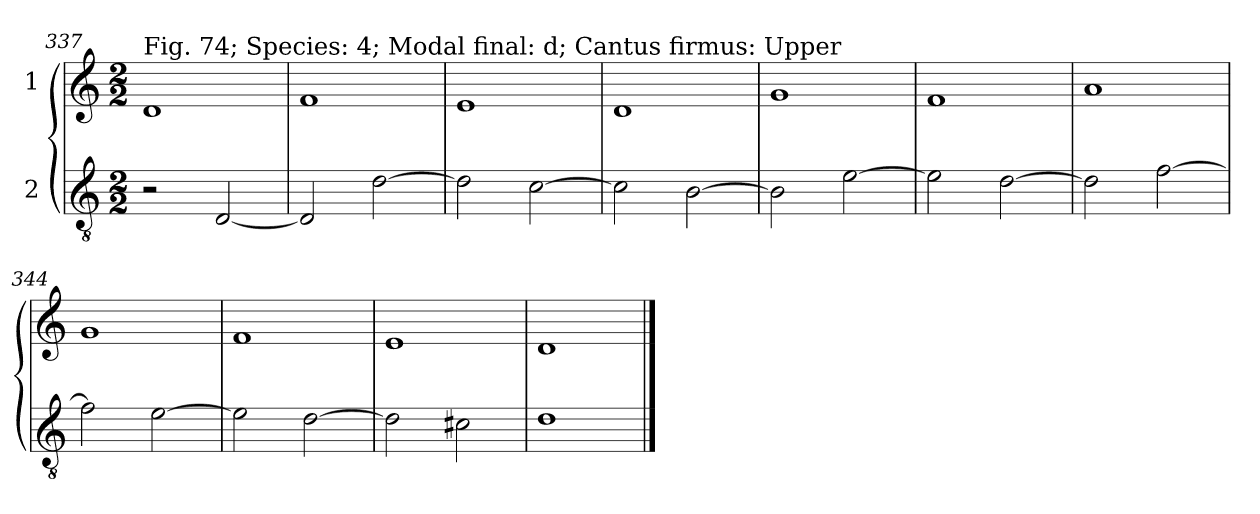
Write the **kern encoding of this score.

**kern	**kern
*part2	*part1
*staff2	*staff1
*I"2	*I"1
!!LO:LB:g=z
*clefGv2	*clefG2
*k[]	*k[]
*M2/2	*M2/2
=337	=337
!	!LO:TX:a:t=Fig. 74; Species&colon; 4; Modal final&colon; d; Cantus firmus&colon; Upper
2r	1d
[2D/	.
=338	=338
2D/]	1f
[2d\	.
=339	=339
2d\]	1e
[2c\	.
=340	=340
2c\]	1d
[2B\	.
=341	=341
2B\]	1g
[2e\	.
=342	=342
2e\]	1f
[2d\	.
=343	=343
2d\]	1a
[2f\	.
=344	=344
2f\]	1g
[2e\	.
=345	=345
2e\]	1f
[2d\	.
=346	=346
2d\]	1e
2c#X\	.
=347	=347
1d	1d
==	==
*-	*-
